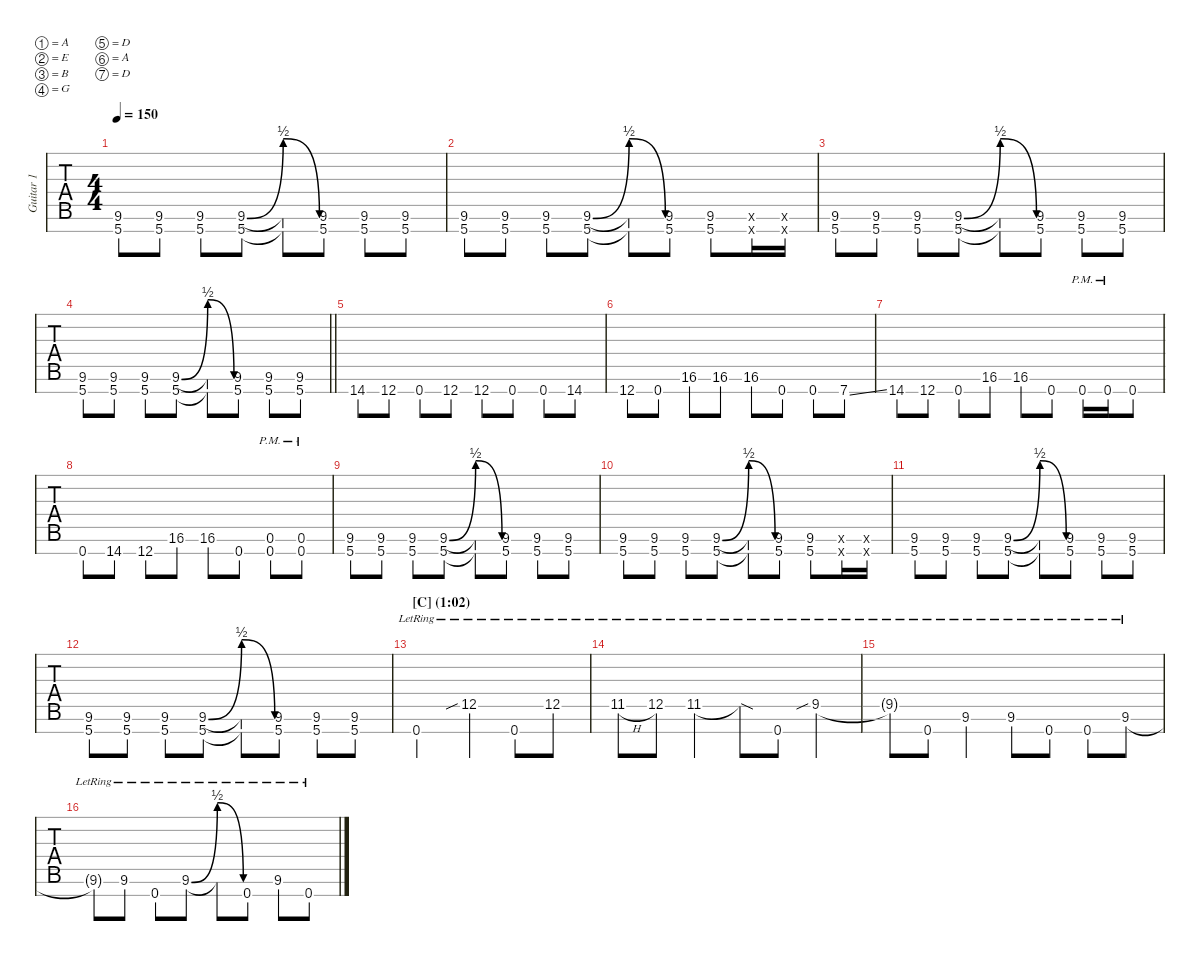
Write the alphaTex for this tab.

\defaultSystemsLayout 2
\hideDynamics
\bracketExtendMode nobrackets
\multiTrackTrackNamePolicy allsystems
\firstSystemTrackNameMode fullname
\otherSystemsTrackNameMode fullname
\otherSystemsTrackNameOrientation horizontal
\track ("Guitar 1" "Gtr. 1") {instrument overdrivenguitar}
\staff {tabs}
\tuning (A3 E3 B2 G2 D2 A1 D1)
\ts (4 4)
\tempo 150
\clef g2
\ks c
(9.6{acc #} 5.7).8{dy mf} (9.6{acc #} 5.7).8 (9.6{acc #} 5.7).8 (9.6{be (bendrelease 12 0 19.8 2 25.8 2 37.8 0) acc #} 5.7).8 (5.7{t} 9.6{t acc #}).8 (9.6{acc #} 5.7).8 (9.6{acc #} 5.7).8 (9.6{acc #} 5.7).8 |
\scale
1.00269 (9.6{acc #} 5.7).8 (9.6{acc #} 5.7).8 (9.6{acc #} 5.7).8 (9.6{be (bendrelease 12 0 19.8 2 25.8 2 37.8 0) acc #} 5.7).8 (5.7{t} 9.6{t acc #}).8 (9.6{acc #} 5.7).8 (9.6{acc #} 5.7).8 (9.6{x acc #} 5.7{x}).16 (9.6{x acc #} 5.7{x}).16 |
\scale
1.00155 (9.6{acc #} 5.7).8 (9.6{acc #} 5.7).8 (9.6{acc #} 5.7).8 (9.6{be (bendrelease 12 0 19.8 2 25.8 2 37.8 0) acc #} 5.7).8 (5.7{t} 9.6{t acc #}).8 (9.6{acc #} 5.7).8 (9.6{acc #} 5.7).8 (9.6{acc #} 5.7).8 |
\scale
0.995761
\barLineRight lightlight
(9.6{acc #} 5.7).8 (9.6{acc #} 5.7).8 (9.6{acc #} 5.7).8 (9.6{be (bendrelease 12 0 19.8 2 25.8 2 37.8 0) acc #} 5.7).8 (5.7{t} 9.6{t acc #}).8 (9.6{acc #} 5.7).8 (9.6{acc #} 5.7).8 (9.6{acc #} 5.7).8 |
\scale
1.00135 14.7.8 12.7.8 0.7.8 12.7.8 12.7.8 0.7.8 0.7.8 14.7.8 |
\scale
0.998654 12.7.8 0.7.8 16.6{acc #}.8 16.6{acc #}.8 16.6{acc #}.8 0.7.8 0.7.8 7.7{ss}.8 |
\scale
1.00135 14.7.8 12.7.8 0.7.8 16.6{acc #}.8 16.6{acc #}.8 0.7.8 0.7{pm}.16 0.7{pm}.16 0.7.8 |
\scale
0.998654 0.7.8 14.7.8 12.7.8 16.6{acc #}.8 16.6{acc #}.8 0.7.8 (0.7{pm} 0.6{pm}).8 (0.7{pm} 0.6{pm}).8 |
(9.6{acc #} 5.7).8 (9.6{acc #} 5.7).8 (9.6{acc #} 5.7).8 (9.6{be (bendrelease 12 0 19.8 2 25.8 2 37.8 0) acc #} 5.7).8 (5.7{t} 9.6{t acc #}).8 (9.6{acc #} 5.7).8 (9.6{acc #} 5.7).8 (9.6{acc #} 5.7).8 |
\scale
1.00269 (9.6{acc #} 5.7).8 (9.6{acc #} 5.7).8 (9.6{acc #} 5.7).8 (9.6{be (bendrelease 12 0 19.8 2 25.8 2 37.8 0) acc #} 5.7).8 (5.7{t} 9.6{t acc #}).8 (9.6{acc #} 5.7).8 (9.6{acc #} 5.7).8 (9.6{x acc #} 5.7{x}).16 (9.6{x acc #} 5.7{x}).16 |
\scale
1.00155 (9.6{acc #} 5.7).8 (9.6{acc #} 5.7).8 (9.6{acc #} 5.7).8 (9.6{be (bendrelease 12 0 19.8 2 25.8 2 37.8 0) acc #} 5.7).8 (5.7{t} 9.6{t acc #}).8 (9.6{acc #} 5.7).8 (9.6{acc #} 5.7).8 (9.6{acc #} 5.7).8 |
\scale
0.99576 (9.6{acc #} 5.7).8 (9.6{acc #} 5.7).8 (9.6{acc #} 5.7).8 (9.6{be (bendrelease 12 0 19.8 2 25.8 2 37.8 0) acc #} 5.7).8 (5.7{t} 9.6{t acc #}).8 (9.6{acc #} 5.7).8 (9.6{acc #} 5.7).8 (9.6{acc #} 5.7).8 |
\section ("" "[C] (1:02)")
0.7{lr}.2 12.5{sib lr}.4 0.7{lr}.8 12.5{lr}.8 |
\scale
1.00269 11.5{h lr acc #}.8 12.5{lr}.8 11.5{lr acc #}.4 11.5{sod lr t acc #}.8 0.7{lr}.8 9.5{sib lr}.4 |
9.5{lr t}.8 0.7{lr}.8 9.6{lr acc #}.4 9.6{lr acc #}.8 0.7{lr}.8 0.7{lr}.8 9.6{lr acc #}.8 |
\scale
0.997308 9.6{lr t acc #}.8 9.6{lr acc #}.8 0.7{lr}.8 9.6{be (bendrelease 9 0 12.6 2 23.4 2 29.4 0) lr acc #}.8 9.6{lr t acc #}.8 0.7{lr}.8 9.6{lr acc #}.8 0.7{lr}.8
